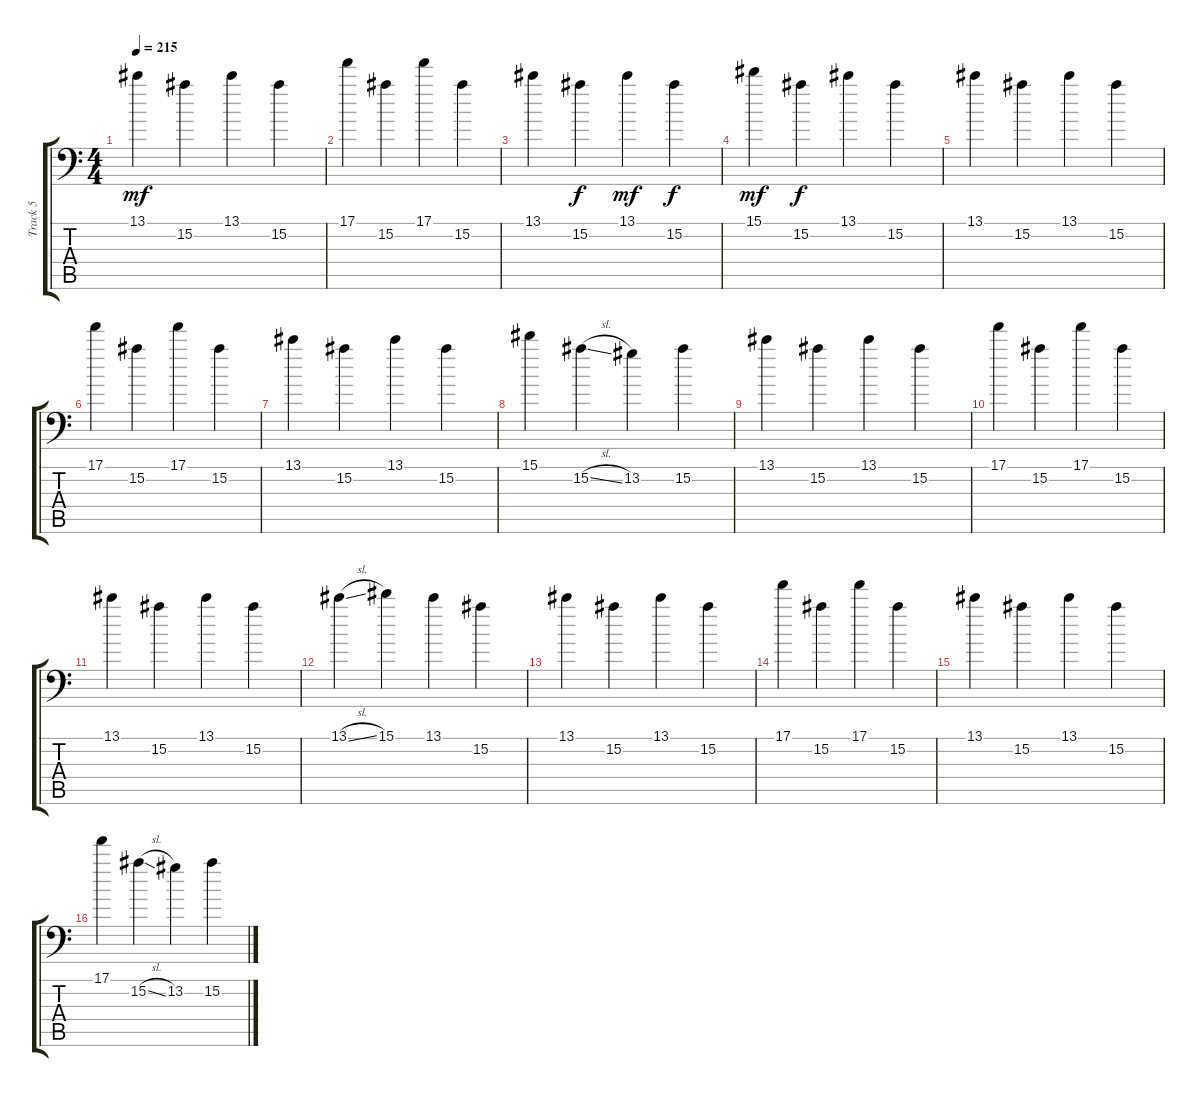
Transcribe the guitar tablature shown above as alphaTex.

\track ("Track 5" "Track 5") {instrument overdrivenguitar}
\staff {score tabs}
\tuning (C4 G3 Eb3 Bb2 F2 Bb1) {hide}
\ts (4 4)
\tempo 215
\clef f4
\ks c
13.1.4{dy mf volume 10} 15.2.4 13.1.4 15.2.4 |
17.1.4 15.2.4 17.1.4 15.2.4 |
13.1.4 15.2.4{dy f} 13.1.4{dy mf} 15.2.4{dy f} |
15.1.4{dy mf} 15.2.4{dy f} 13.1.4 15.2.4 |
13.1.4 15.2.4 13.1.4 15.2.4 |
17.1.4 15.2.4 17.1.4 15.2.4 |
13.1.4 15.2.4 13.1.4 15.2.4 |
15.1.4 15.2{sl}.4 13.2.4 15.2.4 |
13.1.4 15.2.4 13.1.4 15.2.4 |
17.1.4 15.2.4 17.1.4 15.2.4 |
13.1.4 15.2.4 13.1.4 15.2.4 |
13.1{sl}.4 15.1.4 13.1.4 15.2.4 |
13.1.4 15.2.4 13.1.4 15.2.4 |
17.1.4 15.2.4 17.1.4 15.2.4 |
13.1.4 15.2.4 13.1.4 15.2.4 |
17.1.4 15.2{sl}.4 13.2.4 15.2.4
